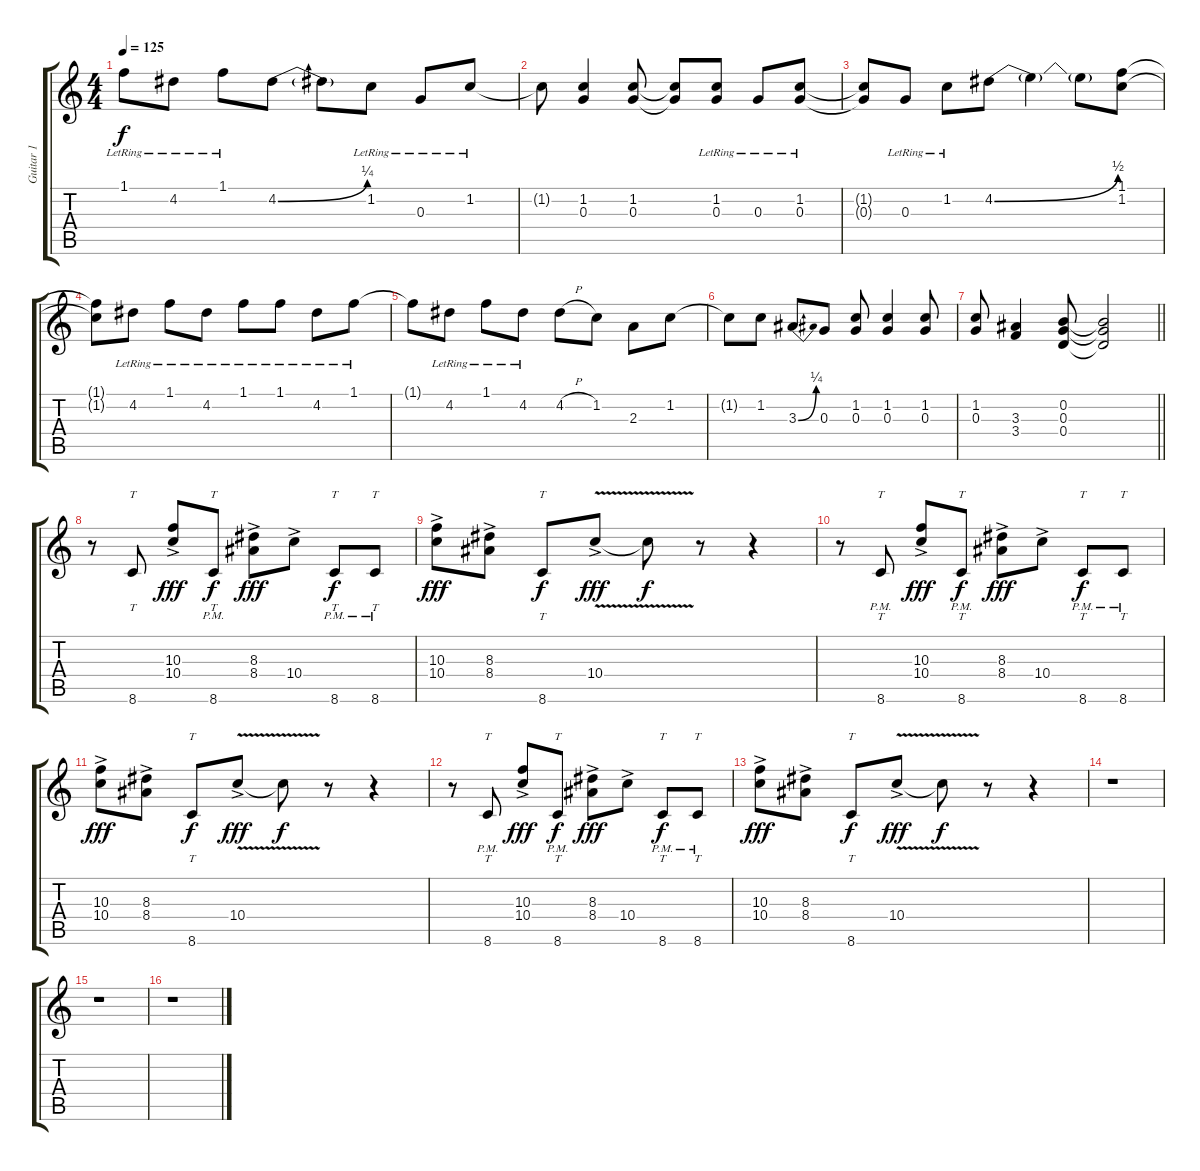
\track ("Guitar 1" "Guitar 1") {instrument distortionguitar}
\staff {score tabs}
\tuning (E4 B3 G3 D3 A2 E2) {hide}
\ts (4 4)
\tempo 125
\clef g2
\ks c
1.1{lr}.8{dy f} 4.2{lr}.8 1.1{lr}.8 4.2{be (bend 0 0 60 1)}.8 4.2{t}.8 1.2{lr}.8 0.3{lr}.8 1.2{lr}.8 |
1.2{t}.8 (1.2 0.3).4 (1.2 0.3).8 (1.2{t} 0.3{t}).8 (1.2{lr} 0.3{lr}).8 0.3{lr}.8 (1.2{lr} 0.3{lr}).8 |
(1.2{t} 0.3{t}).8 0.3{lr}.8 1.2{lr}.8 4.2{be (bend 0 0 60 2)}.8 4.2{t}.4 4.2{t}.8 (1.1 1.2).8 |
(1.1{t} 1.2{t}).8 4.2{lr}.8 1.1{lr}.8 4.2{lr}.8 1.1{lr}.8 1.1{lr}.8 4.2{lr}.8 1.1{lr}.8 |
1.1{t}.8 4.2{lr}.8 1.1{lr}.8 4.2{lr}.8 4.2{h}.8 1.2.8 2.3.8 1.2.8 |
1.2{t}.8 1.2.8 3.3{be (bend 0 0 60 1)}.8 0.3.8 (1.2 0.3).8 (1.2 0.3).4 (1.2 0.3).8 |
\barLineRight lightlight
(1.2 0.3).8 (3.3 3.4).4 (0.2 0.3 0.4).8 (0.2{t} 0.3{t} 0.4{t}).2 |
r.8 8.6.8{tt volume 13} (10.3{ac} 10.4{ac}).8{dy fff} 8.6{pm}.8{tt dy f} (8.3{ac} 8.4{ac}).8{dy fff} 10.4{ac}.8 8.6{pm}.8{tt dy f} 8.6{pm}.8{tt} |
(10.3{ac} 10.4{ac}).8{dy fff} (8.3{ac} 8.4{ac}).8 8.6.8{tt dy f} 10.4{v ac}.8{dy fff} 10.4{t}.8{dy f} r.8 r.4 |
r.8 8.6{pm}.8{tt} (10.3{ac} 10.4{ac}).8{dy fff} 8.6{pm}.8{tt dy f} (8.3{ac} 8.4{ac}).8{dy fff} 10.4{ac}.8 8.6{pm}.8{tt dy f} 8.6{pm}.8{tt} |
(10.3{ac} 10.4{ac}).8{dy fff} (8.3{ac} 8.4{ac}).8 8.6.8{tt dy f} 10.4{v ac}.8{dy fff} 10.4{t}.8{dy f} r.8 r.4 |
r.8 8.6{pm}.8{tt} (10.3{ac} 10.4{ac}).8{dy fff} 8.6{pm}.8{tt dy f} (8.3{ac} 8.4{ac}).8{dy fff} 10.4{ac}.8 8.6{pm}.8{tt dy f} 8.6{pm}.8{tt} |
(10.3{ac} 10.4{ac}).8{dy fff} (8.3{ac} 8.4{ac}).8 8.6.8{tt dy f} 10.4{v ac}.8{dy fff} 10.4{t}.8{dy f} r.8 r.4 |
r.1 |
r.1 |
r.1
